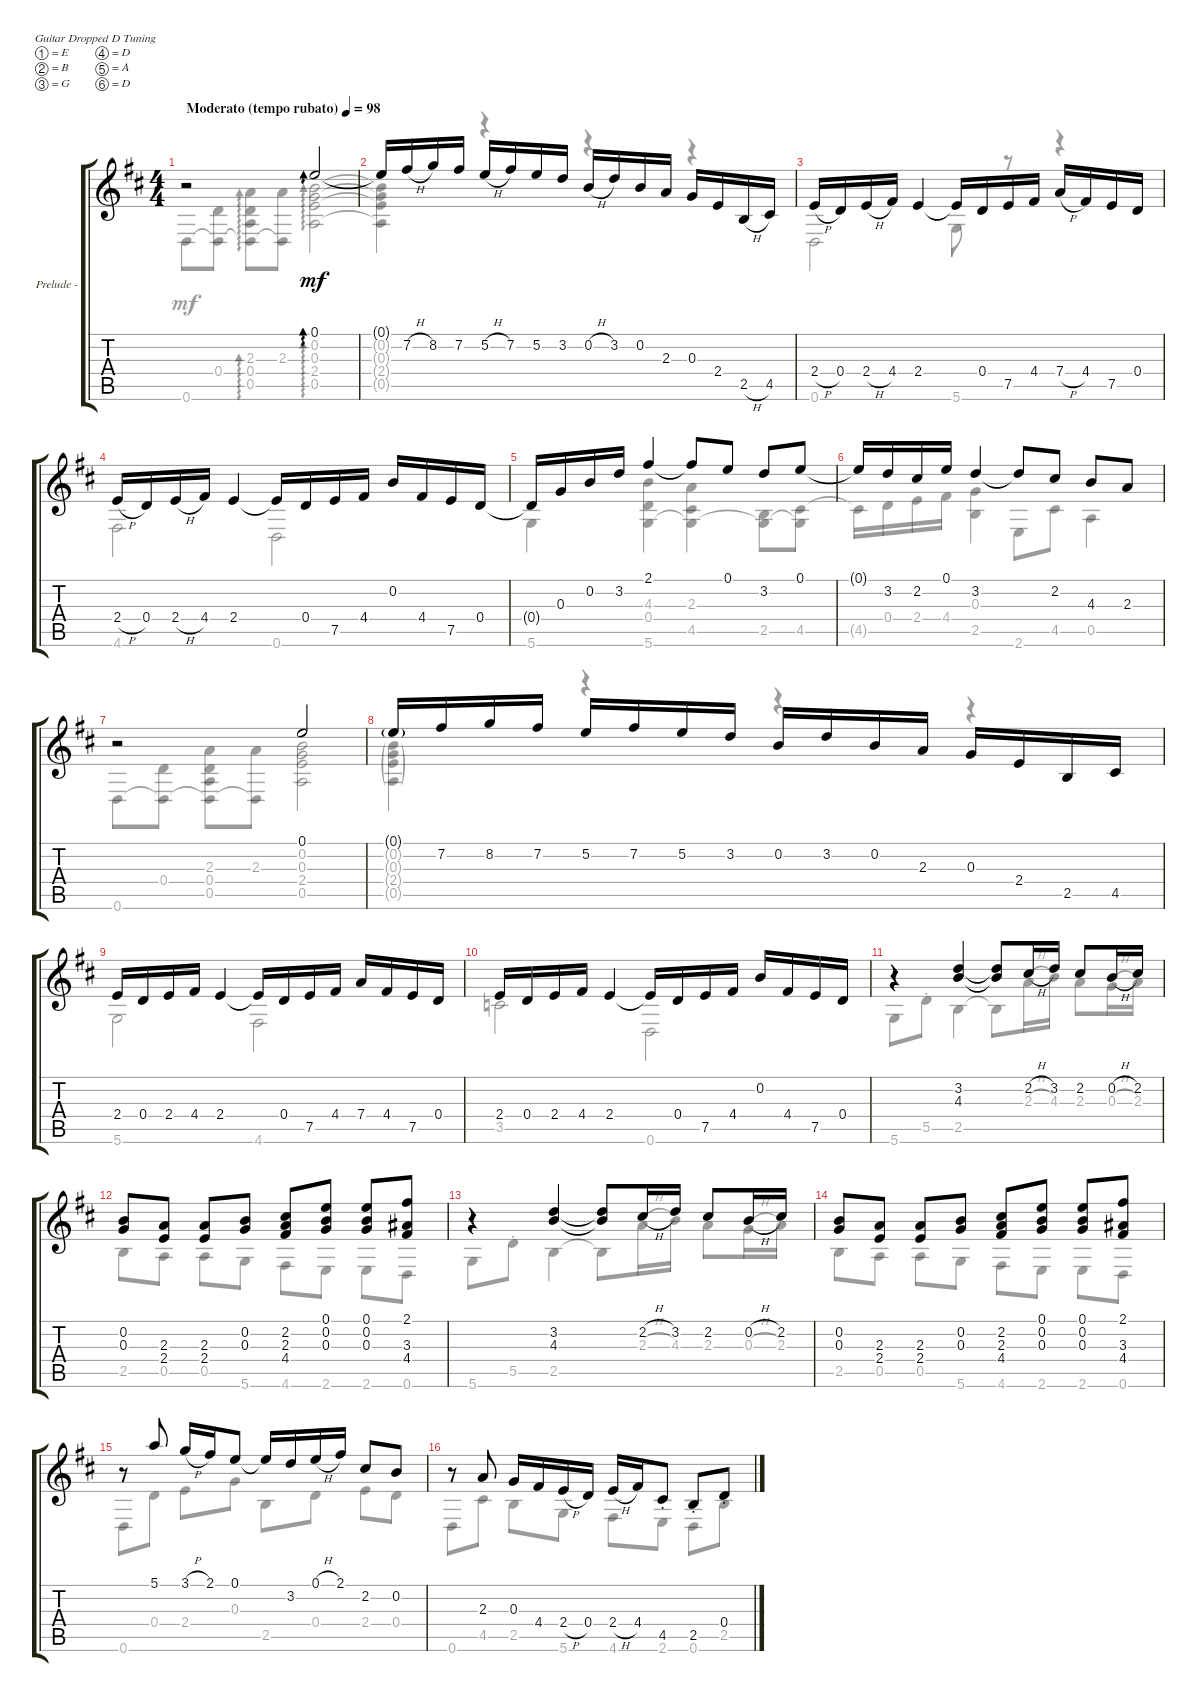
\bracketExtendMode groupsimilarinstruments
\firstSystemTrackNameOrientation horizontal
\otherSystemsTrackNameOrientation horizontal
\track ("Prelude - Claude Debussy" "Prelude - ") {instrument acousticguitarnylon}
\staff {score tabs}
\tuning (E4 B3 G3 D3 A2 D2)
\voice
\ts (4 4)
\tempo (98 "Moderato (tempo rubato)")
\clef g2
\ks d
r.2{dy mf instrument acousticguitarnylon} 0.1.2{ad 0} |
0.1{t}.16 7.2{h}.16 8.2.16 7.2.16 5.2{h}.16 7.2.16 5.2.16 3.2.16 0.2{h}.16 3.2.16 0.2.16 2.3.16 0.3.16 2.4.16 2.5{h}.16 4.5.16 |
2.4{h}.16 0.4.16 2.4{h}.16 4.4.16 2.4.4 2.4{t}.16 0.4.16 7.5.16 4.4.16 7.4{h}.16 4.4.16 7.5.16 0.4.16 |
2.4{h}.16 0.4.16 2.4{h}.16 4.4.16 2.4.4 2.4{t}.16 0.4.16 7.5.16 4.4.16 0.2.16 4.4.16 7.5.16 0.4.16 |
0.4{t}.16 0.3.16 0.2.16 3.2.16 2.1.4 2.1{t}.8 0.1.8 3.2.8 0.1.8 |
0.1{t}.16 3.2.16 2.2.16 0.1.16 3.2.4 3.2{t}.8 2.2.8 4.3.8 2.3.8 |
r.2 0.1.2 |
0.1{g}.16 7.2.16 8.2.16 7.2.16 5.2.16 7.2.16 5.2.16 3.2.16 0.2.16 3.2.16 0.2.16 2.3.16 0.3.16 2.4.16 2.5.16 4.5.16 |
2.4.16 0.4.16 2.4.16 4.4.16 2.4.4 2.4{t}.16 0.4.16 7.5.16 4.4.16 7.4.16 4.4.16 7.5.16 0.4.16 |
2.4.16 0.4.16 2.4.16 4.4.16 2.4.4 2.4{t}.16 0.4.16 7.5.16 4.4.16 0.2.16 4.4.16 7.5.16 0.4.16 |
r.4 (3.2 4.3).4 (3.2{t} 4.3{t}).8 2.2{h}.16 3.2.16 2.2.8 0.2{h}.16 2.2.16 |
(0.2 0.3).8 (2.3 2.4).8 (2.3 2.4).8 (0.2 0.3).8 (2.2 2.3 4.4).8 (0.1 0.2 0.3).8 (0.1 0.2 0.3).8 (2.1 3.3 4.4).8 |
r.4 (3.2 4.3).4 (3.2{t} 4.3{t}).8 2.2{h}.16 3.2.16 2.2.8 0.2{h}.16 2.2.16 |
(0.2 0.3).8 (2.3 2.4).8 (2.3 2.4).8 (0.2 0.3).8 (2.2 2.3 4.4).8 (0.1 0.2 0.3).8 (0.1 0.2 0.3).8 (2.1 3.3 4.4).8 |
r.8 5.1.8 3.1{h}.16 2.1.16 0.1.8 0.1{t}.16 3.2.16 0.1{h}.16 2.1.16 2.2.8 0.2.8 |
r.8 2.3.8 0.3.16 4.4.16 2.4{h}.16 0.4.16 2.4{h}.16 4.4.16 4.5{st}.8 2.5{st}.8 0.4{st}.8
\voice
\clef g2
\ottava regular
\simile none
\ks d
0.6.8{dy mf} (0.4 0.6{t}).8 (2.3 0.4 0.5 0.6{t}).8{ad 0} (2.3 0.6{t}).8 (0.2 0.3 2.4 0.5).2{ad 0} |
(0.2{t} 0.3{t} 2.4{t} 0.5{t}).4 r.4 r.4 r.4 |
0.6.2 5.6.8 r.8 r.4 |
4.6.2 0.6.2 |
5.6.4 (4.3 0.4 5.6).4 (2.3 4.5 5.6{t}).4 (2.5 5.6{t}).8 (4.5 5.6{t}).8 |
4.5{t}.16 0.4.16 2.4.16 4.4.16 (0.3 2.5).4 2.6.8 4.5.8 0.5.4 |
0.6.8 (0.4 0.6{t}).8 (2.3 0.4 0.5 0.6{t}).8 (2.3 0.6{t}).8 (0.2 0.3 2.4 0.5).2 |
(0.2{g} 0.3{g} 2.4{g} 0.5{g}).4 r.4 r.4 r.4 |
5.6.2 4.6.2 |
3.5.2 0.6.2 |
5.6.8 5.5{st}.8 2.5.4 2.5{t}.8 2.3{h}.16 4.3.16 2.3.8 0.3{h}.16 2.3.16 |
2.5.8 0.5.8 0.5.8 5.6.8 4.6.8 2.6.8 2.6.8 0.6.8 |
5.6.8 5.5{st}.8 2.5.4 2.5{t}.8 2.3{h}.16 4.3.16 2.3.8 0.3{h}.16 2.3.16 |
2.5.8 0.5.8 0.5.8 5.6.8 4.6.8 2.6.8 2.6.8 0.6.8 |
0.6.8 0.4.8 2.4.8 0.3.8 2.5.8 0.4.8 2.4.8 0.4.8 |
0.6.8 4.5.8 2.5.8 5.6.8 4.6.8 2.6.8 0.6.8 2.5.8
